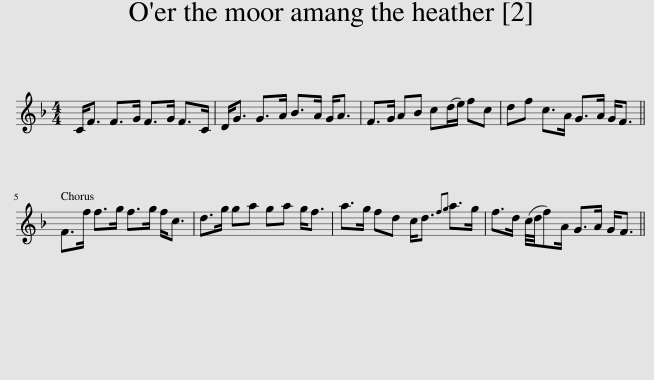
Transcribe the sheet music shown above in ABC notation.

X:1
L:1/8
M:4/4
I:linebreak $
K:F
V:1 treble
V:1
 C<F F>G F>G F>C | D<G G>A B>A G<A | F>G AB c(d/e/) fc | df c>A G>A G<F ||$ F>f f>g f>g f<c | %5
 d>g ga ga g<f | a>g fd c<d{fg} a>g | f>d (c/4d/4f)A/ G>A G<F || %8
